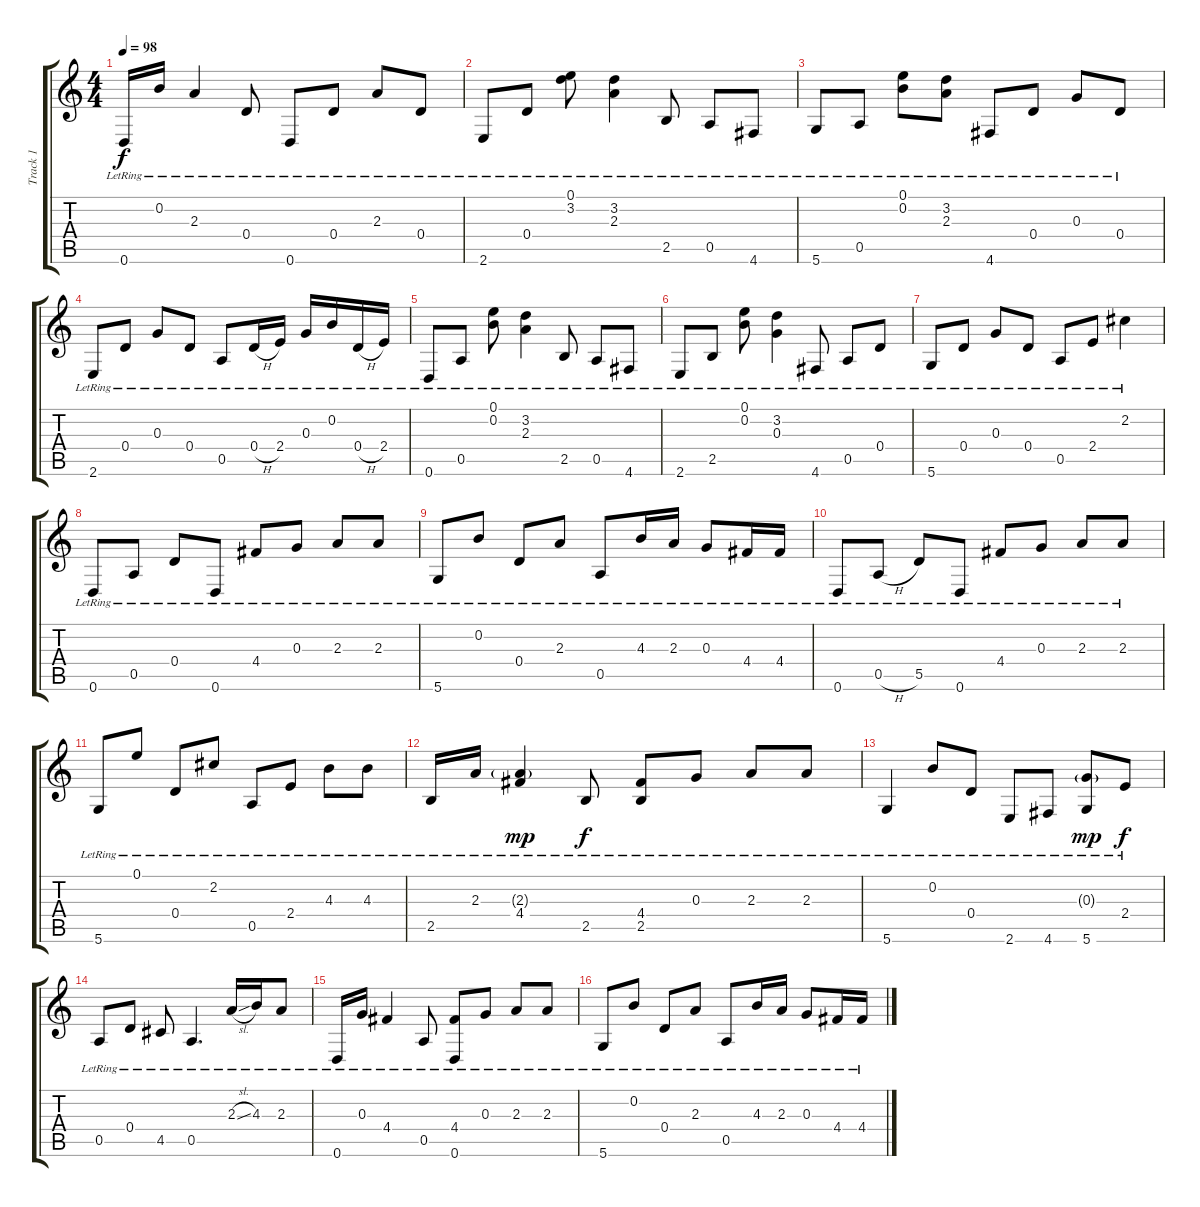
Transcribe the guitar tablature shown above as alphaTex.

\track ("Track 1" "Track 1") {instrument acousticguitarsteel}
\staff {score tabs}
\tuning (E4 B3 G3 D3 A2 D2) {hide}
\ts (4 4)
\tempo 98
\clef g2
\ks c
0.6{lr}.16{dy f} 0.2{lr}.16 2.3{lr}.4 0.4{lr}.8 0.6{lr}.8 0.4{lr}.8 2.3{lr}.8 0.4{lr}.8 |
2.6{lr}.8 0.4{lr}.8 (0.1{lr} 3.2{lr}).8 (3.2{lr} 2.3{lr}).4 2.5{lr}.8 0.5{lr}.8 4.6{lr}.8 |
5.6{lr}.8 0.5{lr}.8 (0.1{lr} 0.2{lr}).8 (3.2{lr} 2.3{lr}).8 4.6{lr}.8 0.4{lr}.8 0.3{lr}.8 0.4{lr}.8 |
2.6{lr}.8 0.4{lr}.8 0.3{lr}.8 0.4{lr}.8 0.5{lr}.8 0.4{h lr}.16 2.4{lr}.16 0.3{lr}.16 0.2{lr}.16 0.4{h lr}.16 2.4{lr}.16 |
0.6{lr}.8 0.5{lr}.8 (0.1{lr} 0.2{lr}).8 (3.2{lr} 2.3{lr}).4 2.5{lr}.8 0.5{lr}.8 4.6{lr}.8 |
2.6{lr}.8 2.5{lr}.8 (0.1{lr} 0.2{lr}).8 (3.2{lr} 0.3{lr}).4 4.6{lr}.8 0.5{lr}.8 0.4{lr}.8 |
5.6{lr}.8 0.4{lr}.8 0.3{lr}.8 0.4{lr}.8 0.5{lr}.8 2.4{lr}.8 2.2{lr}.4 |
0.6{lr}.8 0.5{lr}.8 0.4{lr}.8 0.6{lr}.8 4.4{lr}.8 0.3{lr}.8 2.3{lr}.8 2.3{lr}.8 |
5.6{lr}.8 0.2{lr}.8 0.4{lr}.8 2.3{lr}.8 0.5{lr}.8 4.3{lr}.16 2.3{lr}.16 0.3{lr}.8 4.4{lr}.16 4.4{lr}.16 |
0.6{lr}.8 0.5{h lr}.8 5.5{lr}.8 0.6{lr}.8 4.4{lr}.8 0.3{lr}.8 2.3{lr}.8 2.3{lr}.8 |
5.6{lr}.8 0.1{lr}.8 0.4{lr}.8 2.2{lr}.8 0.5{lr}.8 2.4{lr}.8 4.3{lr}.8 4.3{lr}.8 |
2.5{lr}.16 2.3{lr}.16 (2.3{g lr} 4.4{lr}).4{dy mp} 2.5{lr}.8{dy f} (4.4{lr} 2.5{lr}).8 0.3{lr}.8 2.3{lr}.8 2.3{lr}.8 |
5.6{lr}.4 0.2{lr}.8 0.4{lr}.8 2.6{lr}.8 4.6{lr}.8 (0.3{g lr} 5.6{lr}).8{dy mp} 2.4{lr}.8{dy f} |
0.5{lr}.8 0.4{lr}.8 4.5{lr}.8 0.5{lr}.4{d} 2.3{sl lr}.16 4.3{lr}.16 2.3{lr}.8 |
0.6{lr}.16 0.3{lr}.16 4.4{lr}.4 0.5{lr}.8 (4.4{lr} 0.6{lr}).8 0.3{lr}.8 2.3{lr}.8 2.3{lr}.8 |
5.6{lr}.8 0.2{lr}.8 0.4{lr}.8 2.3{lr}.8 0.5{lr}.8 4.3{lr}.16 2.3{lr}.16 0.3{lr}.8 4.4{lr}.16 4.4{lr}.16
